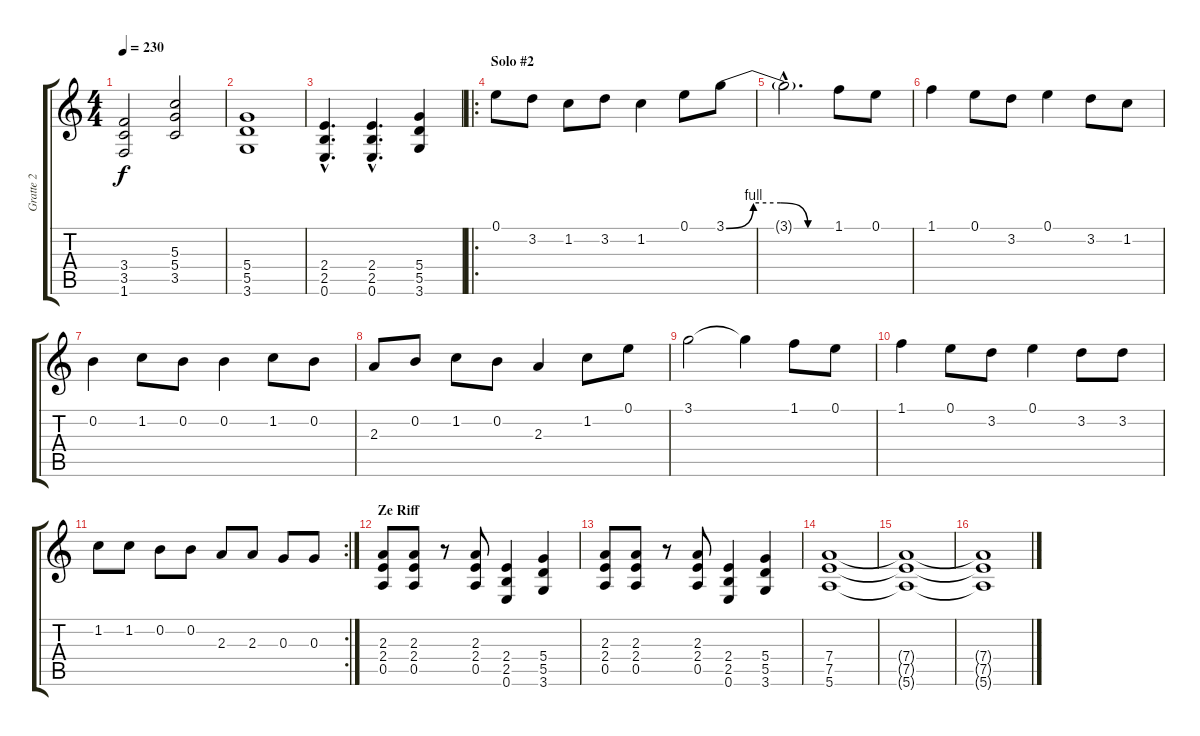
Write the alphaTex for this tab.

\track ("Gratte 2" "Gratte 2") {instrument overdrivenguitar}
\staff {score tabs}
\tuning (E4 B3 G3 D3 A2 E2) {hide}
\ts (4 4)
\tempo 230
\clef g2
\ks c
(3.4 3.5 1.6).2{dy f} (5.3 5.4 3.5).2 |
(5.4 5.5 3.6).1 |
(2.4{hac} 2.5{hac} 0.6{hac}).4{d} (2.4{hac} 2.5{hac} 0.6{hac}).4{d} (5.4 5.5 3.6).4 |
\ro
\section ("" "Solo #2")
0.1.8 3.2.8 1.2.8 3.2.8 1.2.4 0.1.8 3.1{be (custom 0 0 15 4 30 4 45 0 60 0)}.8 |
3.1{hac t}.2{d} 1.1.8 0.1.8 |
1.1.4 0.1.8 3.2.8 0.1.4 3.2.8 1.2.8 |
0.2.4 1.2.8 0.2.8 0.2.4 1.2.8 0.2.8 |
2.3.8 0.2.8 1.2.8 0.2.8 2.3.4 1.2.8 0.1.8 |
3.1.2 3.1{t}.4 1.1.8 0.1.8 |
1.1.4 0.1.8 3.2.8 0.1.4 3.2.8 3.2.8 |
\rc 2
1.2.8 1.2.8 0.2.8 0.2.8 2.3.8 2.3.8 0.3.8 0.3.8 |
\section ("" "Ze Riff")
(2.3 2.4 0.5).8 (2.3 2.4 0.5).8 r.8 (2.3 2.4 0.5).8 (2.4 2.5 0.6).4 (5.4 5.5 3.6).4 |
(2.3 2.4 0.5).8 (2.3 2.4 0.5).8 r.8 (2.3 2.4 0.5).8 (2.4 2.5 0.6).4 (5.4 5.5 3.6).4 |
(7.4 7.5 5.6).1 |
(7.4{t} 7.5{t} 5.6{t}).1 |
(7.4{t} 7.5{t} 5.6{t}).1{volume 9}
